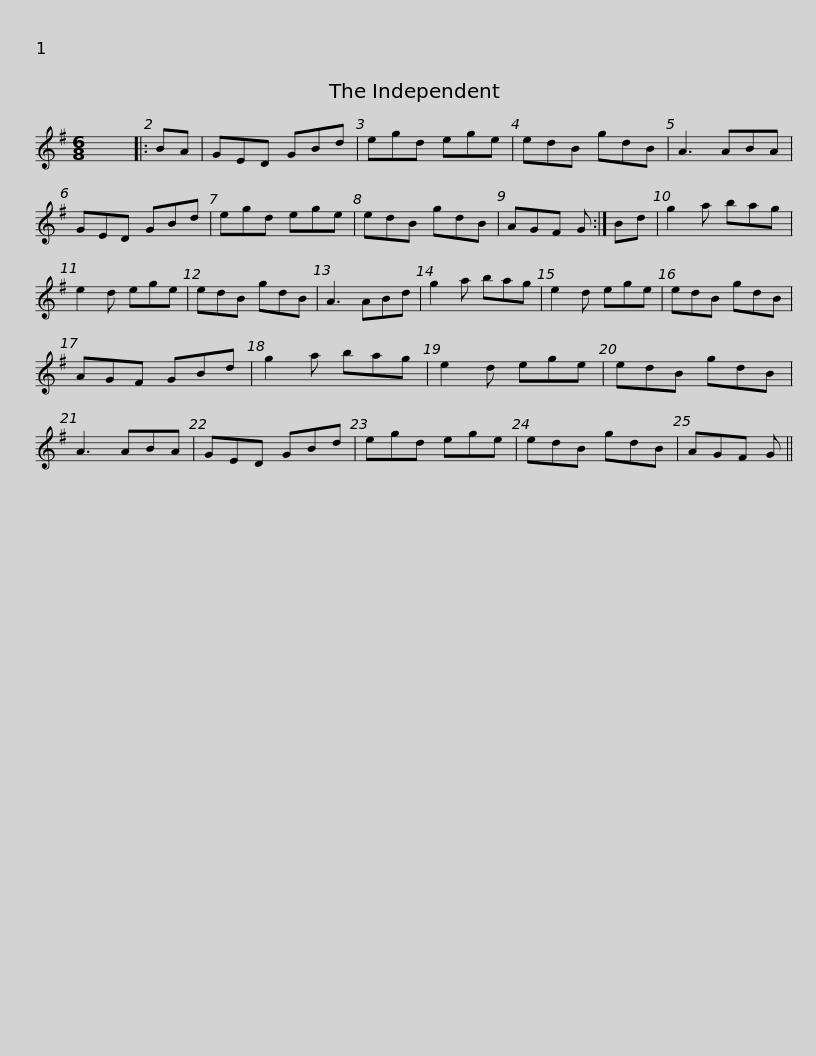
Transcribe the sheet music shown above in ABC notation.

X:1
L:1/8
M:6/8
I:linebreak $
K:G
V:1 treble
V:1
 x6 |: BA | GED GBd | egd ege | edB gdB | %5
 A3 ABA | GED GBd | egd ege | edB gdB |$ AGF G :| %10
 Bd | g2 a bag | e2 d ege | edB gdB | A3 ABd | %15
 g2 a bag | e2 d ege |$ edB gdB | AGF GBd | g2 a bag | %20
 e2 d ege | edB gdB | A3 ABA | GED GBd | egd ege |$ %25
 edB gdB | AGF G || %27
